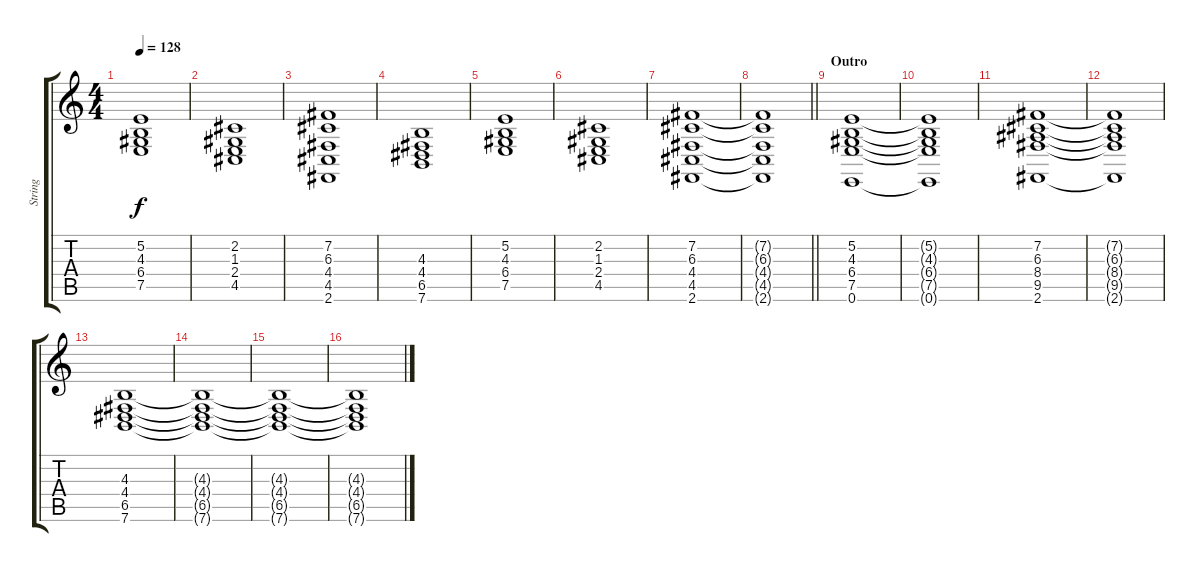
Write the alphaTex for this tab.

\track ("String" "String") {instrument stringensemble1}
\staff {score tabs}
\tuning (E4 B3 G3 D3 A2 E2) {hide}
\ts (4 4)
\tempo 128
\clef g2
\ks c
(5.2 4.3 6.4 7.5).1{dy f} |
(2.2 1.3 2.4 4.5).1 |
(7.2 6.3 4.4 4.5 2.6).1 |
(4.3 4.4 6.5 7.6).1 |
(5.2 4.3 6.4 7.5).1 |
(2.2 1.3 2.4 4.5).1 |
(7.2 6.3 4.4 4.5 2.6).1 |
\barLineRight lightlight
(7.2{t} 6.3{t} 4.4{t} 4.5{t} 2.6{t}).1 |
\section ("" "Outro")
(5.2 4.3 6.4 7.5 0.6).1 |
(5.2{t} 4.3{t} 6.4{t} 7.5{t} 0.6{t}).1 |
(7.2 6.3 8.4 9.5 2.6).1 |
(7.2{t} 6.3{t} 8.4{t} 9.5{t} 2.6{t}).1 |
(4.3 4.4 6.5 7.6).1{volume 2} |
(4.3{t} 4.4{t} 6.5{t} 7.6{t}).1 |
(4.3{t} 4.4{t} 6.5{t} 7.6{t}).1 |
(4.3{t} 4.4{t} 6.5{t} 7.6{t}).1
